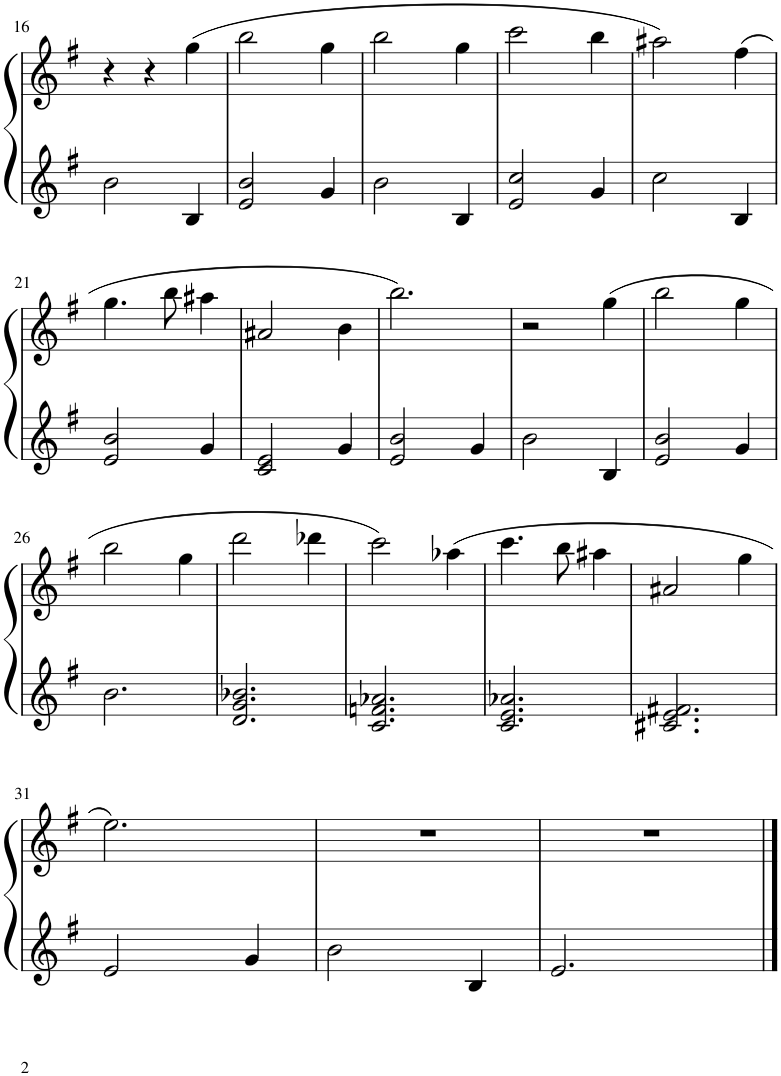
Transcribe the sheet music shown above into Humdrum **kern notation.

**kern	**kern
*part1	*part1
*staff2	*staff1
*I"Klavír	*
*I'Klv.	*
!!LO:PB:g=z
*clefG2	*clefG2
*k[f#]	*k[f#]
*M3/4	*M3/4
=16	=16
2b\	4r
.	4r
4B/	(4gg\
=17	=17
2e/ 2b/	2bb\
4g/	4gg\
=18	=18
2b\	2bb\
4B/	4gg\
=19	=19
2e/ 2cc/	2ccc\
4g/	4bb\
=20	=20
2cc\	2aa#X\)
4B/	(4ff#\
!!LO:LB:g=z
=21	=21
2e/ 2b/	4.gg\
.	8bb\
4g/	4aa#X\
=22	=22
2c/ 2e/	2a#X/
4g/	4b\
=23	=23
2e/ 2b/	2.bb\)
4g/	.
=24	=24
2b\	2r
4B/	(4gg\
=25	=25
2e/ 2b/	2bb\
4g/	4gg\
!!LO:LB:g=z
=26	=26
2.b\	2bb\
.	4gg\
=27	=27
2.d/ 2.g/ 2.b-X/	2ddd\
.	4ddd-X\
=28	=28
2.c/ 2.fn/ 2.a-X/	2ccc\)
.	(4aa-X\
=29	=29
2.c/ 2.e/ 2.a-X/	4.ccc\
.	8bb\
.	4aa#X\
=30	=30
2.c#X/ 2.e/ 2.f#X/	2a#X/
.	4gg\
!!LO:LB:g=z
=31	=31
2e/	2.ee\)
4g/	.
=32	=32
2b\	2.r
4B/	.
=33	=33
2.e/	2.r
==	==
*-	*-
